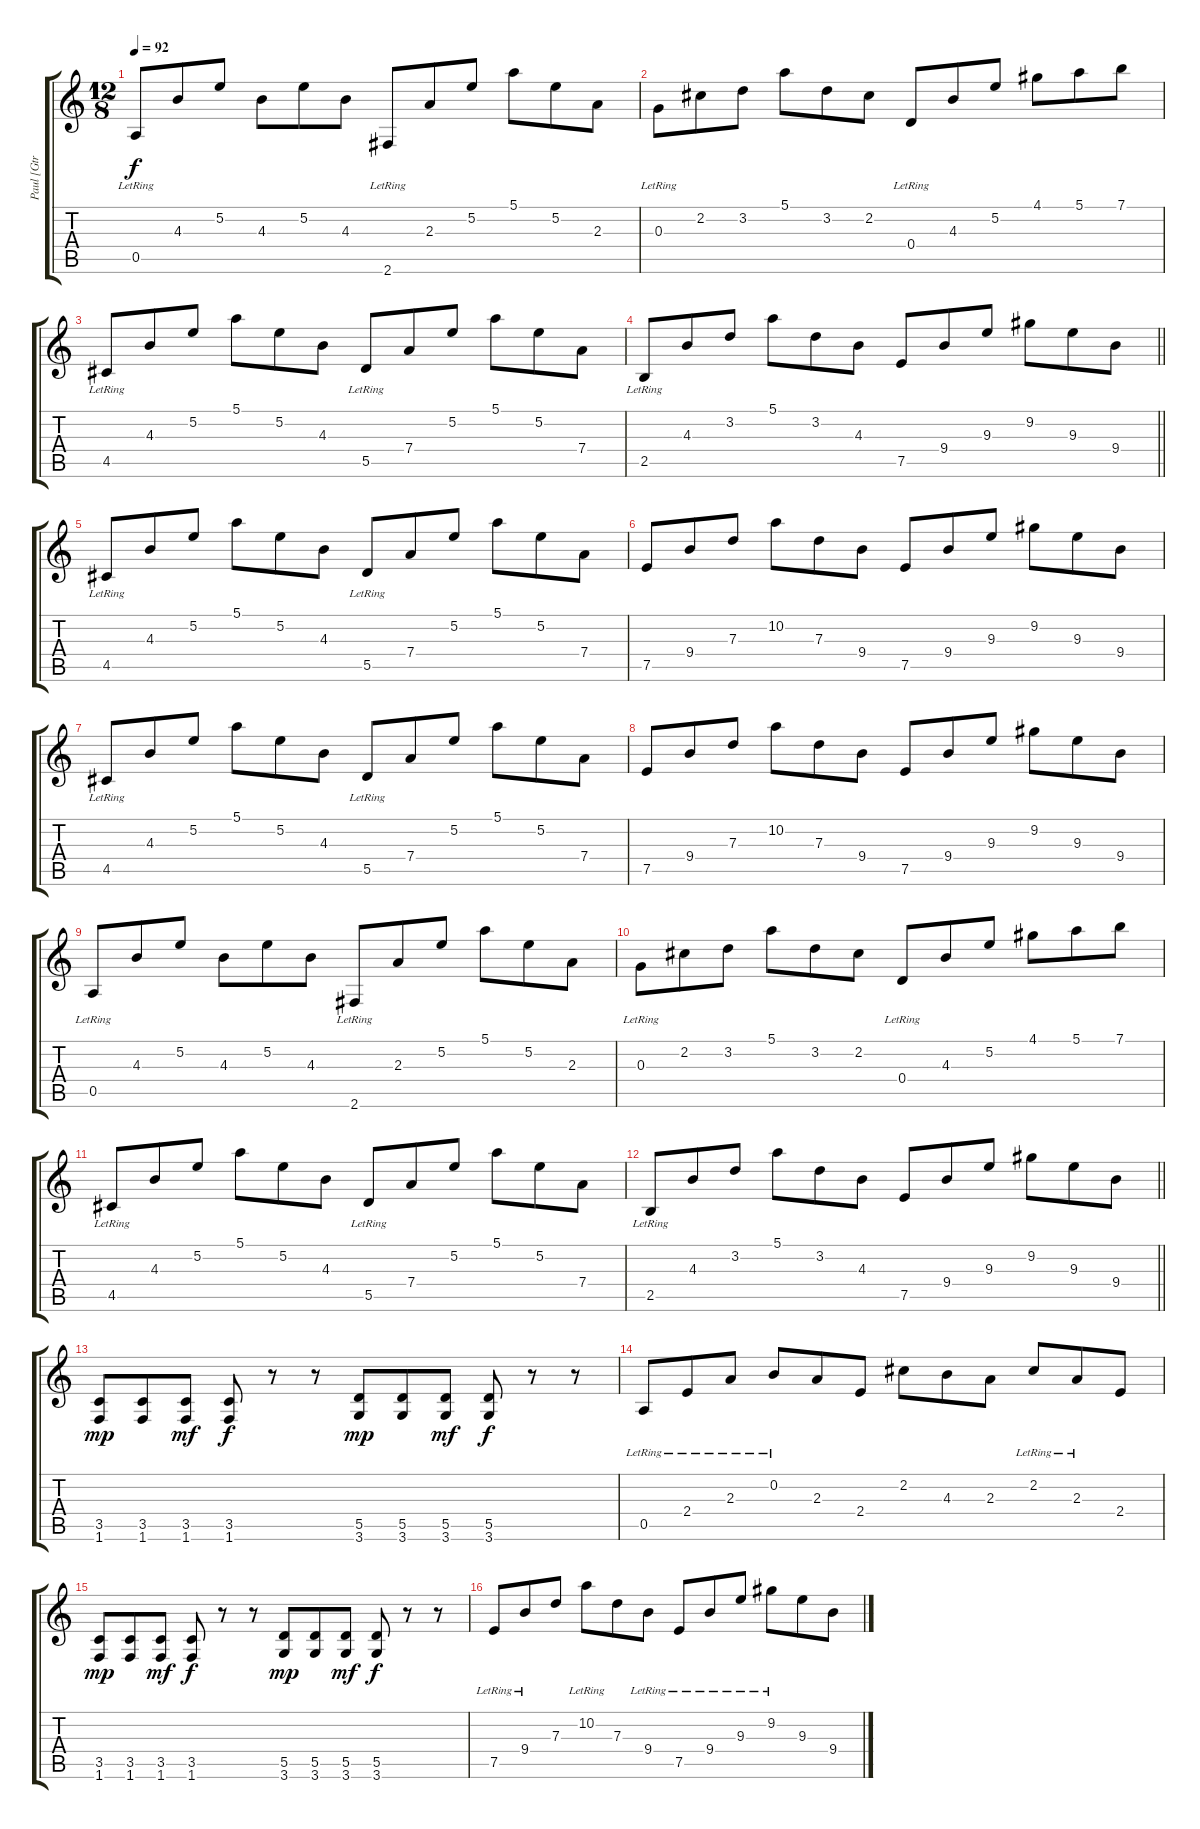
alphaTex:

\track ("Paul [Gtr III]" "Paul [Gtr ") {instrument electricguitarmuted}
\staff {score tabs}
\tuning (E4 B3 G3 D3 A2 E2) {hide}
\ts (12 8)
\tempo 92
\clef g2
\ks c
0.5{lr}.8{dy f} 4.3.8 5.2.8 4.3.8 5.2.8 4.3.8 2.6{lr}.8 2.3.8 5.2.8 5.1.8 5.2.8 2.3.8 |
0.3{lr}.8 2.2.8 3.2.8 5.1.8 3.2.8 2.2.8 0.4{lr}.8 4.3.8 5.2.8 4.1.8 5.1.8 7.1.8 |
4.5{lr}.8 4.3.8 5.2.8 5.1.8 5.2.8 4.3.8 5.5{lr}.8 7.4.8 5.2.8 5.1.8 5.2.8 7.4.8 |
\barLineRight lightlight
2.5{lr}.8 4.3.8 3.2.8 5.1.8 3.2.8 4.3.8 7.5.8 9.4.8 9.3.8 9.2.8 9.3.8 9.4.8 |
4.5{lr}.8 4.3.8 5.2.8 5.1.8 5.2.8 4.3.8 5.5{lr}.8 7.4.8 5.2.8 5.1.8 5.2.8 7.4.8 |
7.5.8 9.4.8 7.3.8 10.2.8 7.3.8 9.4.8 7.5.8 9.4.8 9.3.8 9.2.8 9.3.8 9.4.8 |
4.5{lr}.8 4.3.8 5.2.8 5.1.8 5.2.8 4.3.8 5.5{lr}.8 7.4.8 5.2.8 5.1.8 5.2.8 7.4.8 |
7.5.8 9.4.8 7.3.8 10.2.8 7.3.8 9.4.8 7.5.8 9.4.8 9.3.8 9.2.8 9.3.8 9.4.8 |
0.5{lr}.8 4.3.8 5.2.8 4.3.8 5.2.8 4.3.8 2.6{lr}.8 2.3.8 5.2.8 5.1.8 5.2.8 2.3.8 |
0.3{lr}.8 2.2.8 3.2.8 5.1.8 3.2.8 2.2.8 0.4{lr}.8 4.3.8 5.2.8 4.1.8 5.1.8 7.1.8 |
4.5{lr}.8 4.3.8 5.2.8 5.1.8 5.2.8 4.3.8 5.5{lr}.8 7.4.8 5.2.8 5.1.8 5.2.8 7.4.8 |
\barLineRight lightlight
2.5{lr}.8 4.3.8 3.2.8 5.1.8 3.2.8 4.3.8 7.5.8 9.4.8 9.3.8 9.2.8 9.3.8 9.4.8 |
(3.5 1.6).8{dy mp} (3.5 1.6).8 (3.5 1.6).8{dy mf} (3.5 1.6).8{dy f} r.8 r.8 (5.5 3.6).8{dy mp} (5.5 3.6).8 (5.5 3.6).8{dy mf} (5.5 3.6).8{dy f} r.8 r.8 |
0.5{lr}.8 2.4{lr}.8 2.3{lr}.8 0.2{lr}.8 2.3.8 2.4.8 2.2.8 4.3.8 2.3.8 2.2{lr}.8 2.3{lr}.8 2.4.8 |
(3.5 1.6).8{dy mp} (3.5 1.6).8 (3.5 1.6).8{dy mf} (3.5 1.6).8{dy f} r.8 r.8 (5.5 3.6).8{dy mp} (5.5 3.6).8 (5.5 3.6).8{dy mf} (5.5 3.6).8{dy f} r.8 r.8 |
7.5{lr}.8 9.4{lr}.8 7.3.8 10.2{lr}.8 7.3.8 9.4{lr}.8 7.5{lr}.8 9.4{lr}.8 9.3{lr}.8 9.2{lr}.8 9.3.8 9.4.8
